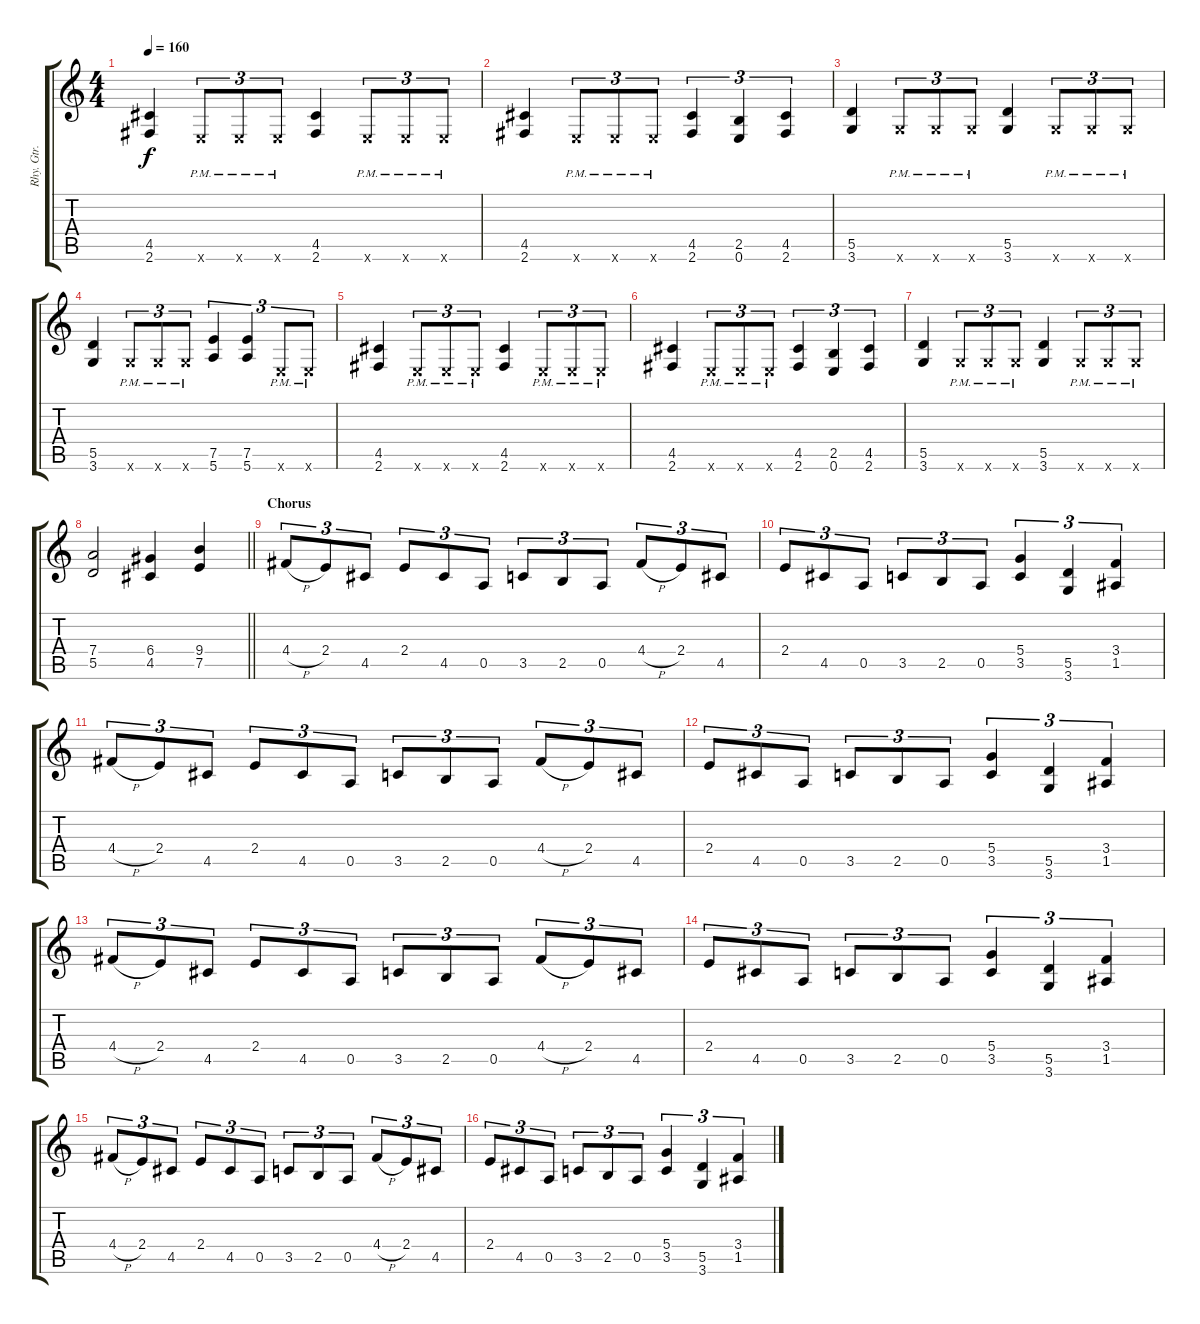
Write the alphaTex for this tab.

\track ("Rhy. Gtr. 2" "Rhy. Gtr. ") {instrument distortionguitar}
\staff {score tabs}
\tuning (E4 B3 G3 D3 A2 E2) {hide}
\ts (4 4)
\tempo 160
\clef g2
\ks c
(4.5 2.6).4{dy f} 0.6{pm x}.8{tu (3 2)} 0.6{pm x}.8{tu (3 2)} 0.6{pm x}.8{tu (3 2)} (4.5 2.6).4 0.6{pm x}.8{tu (3 2)} 0.6{pm x}.8{tu (3 2)} 0.6{pm x}.8{tu (3 2)} |
(4.5 2.6).4 0.6{pm x}.8{tu (3 2)} 0.6{pm x}.8{tu (3 2)} 0.6{pm x}.8{tu (3 2)} (4.5 2.6).4{tu (3 2)} (2.5 0.6).4{tu (3 2)} (4.5 2.6).4{tu (3 2)} |
(5.5 3.6).4 3.6{pm x}.8{tu (3 2)} 3.6{pm x}.8{tu (3 2)} 3.6{pm x}.8{tu (3 2)} (5.5 3.6).4 3.6{pm x}.8{tu (3 2)} 3.6{pm x}.8{tu (3 2)} 3.6{pm x}.8{tu (3 2)} |
(5.5 3.6).4 3.6{pm x}.8{tu (3 2)} 3.6{pm x}.8{tu (3 2)} 3.6{pm x}.8{tu (3 2)} (7.5 5.6).4{tu (3 2)} (7.5 5.6).4{tu (3 2)} 0.6{pm x}.8{tu (3 2)} 0.6{pm x}.8{tu (3 2)} |
(4.5 2.6).4 0.6{pm x}.8{tu (3 2)} 0.6{pm x}.8{tu (3 2)} 0.6{pm x}.8{tu (3 2)} (4.5 2.6).4 0.6{pm x}.8{tu (3 2)} 0.6{pm x}.8{tu (3 2)} 0.6{pm x}.8{tu (3 2)} |
(4.5 2.6).4 0.6{pm x}.8{tu (3 2)} 0.6{pm x}.8{tu (3 2)} 0.6{pm x}.8{tu (3 2)} (4.5 2.6).4{tu (3 2)} (2.5 0.6).4{tu (3 2)} (4.5 2.6).4{tu (3 2)} |
(5.5 3.6).4 3.6{pm x}.8{tu (3 2)} 3.6{pm x}.8{tu (3 2)} 3.6{pm x}.8{tu (3 2)} (5.5 3.6).4 3.6{pm x}.8{tu (3 2)} 3.6{pm x}.8{tu (3 2)} 3.6{pm x}.8{tu (3 2)} |
\barLineRight lightlight
(7.4 5.5).2 (6.4 4.5).4 (9.4 7.5).4 |
\section ("" "Chorus")
4.4{h}.8{tu (3 2)} 2.4.8{tu (3 2)} 4.5.8{tu (3 2)} 2.4.8{tu (3 2)} 4.5.8{tu (3 2)} 0.5.8{tu (3 2)} 3.5.8{tu (3 2)} 2.5.8{tu (3 2)} 0.5.8{tu (3 2)} 4.4{h}.8{tu (3 2)} 2.4.8{tu (3 2)} 4.5.8{tu (3 2)} |
2.4.8{tu (3 2)} 4.5.8{tu (3 2)} 0.5.8{tu (3 2)} 3.5.8{tu (3 2)} 2.5.8{tu (3 2)} 0.5.8{tu (3 2)} (5.4 3.5).4{tu (3 2)} (5.5 3.6).4{tu (3 2)} (3.4 1.5).4{tu (3 2)} |
4.4{h}.8{tu (3 2)} 2.4.8{tu (3 2)} 4.5.8{tu (3 2)} 2.4.8{tu (3 2)} 4.5.8{tu (3 2)} 0.5.8{tu (3 2)} 3.5.8{tu (3 2)} 2.5.8{tu (3 2)} 0.5.8{tu (3 2)} 4.4{h}.8{tu (3 2)} 2.4.8{tu (3 2)} 4.5.8{tu (3 2)} |
2.4.8{tu (3 2)} 4.5.8{tu (3 2)} 0.5.8{tu (3 2)} 3.5.8{tu (3 2)} 2.5.8{tu (3 2)} 0.5.8{tu (3 2)} (5.4 3.5).4{tu (3 2)} (5.5 3.6).4{tu (3 2)} (3.4 1.5).4{tu (3 2)} |
4.4{h}.8{tu (3 2)} 2.4.8{tu (3 2)} 4.5.8{tu (3 2)} 2.4.8{tu (3 2)} 4.5.8{tu (3 2)} 0.5.8{tu (3 2)} 3.5.8{tu (3 2)} 2.5.8{tu (3 2)} 0.5.8{tu (3 2)} 4.4{h}.8{tu (3 2)} 2.4.8{tu (3 2)} 4.5.8{tu (3 2)} |
2.4.8{tu (3 2)} 4.5.8{tu (3 2)} 0.5.8{tu (3 2)} 3.5.8{tu (3 2)} 2.5.8{tu (3 2)} 0.5.8{tu (3 2)} (5.4 3.5).4{tu (3 2)} (5.5 3.6).4{tu (3 2)} (3.4 1.5).4{tu (3 2)} |
4.4{h}.8{tu (3 2)} 2.4.8{tu (3 2)} 4.5.8{tu (3 2)} 2.4.8{tu (3 2)} 4.5.8{tu (3 2)} 0.5.8{tu (3 2)} 3.5.8{tu (3 2)} 2.5.8{tu (3 2)} 0.5.8{tu (3 2)} 4.4{h}.8{tu (3 2)} 2.4.8{tu (3 2)} 4.5.8{tu (3 2)} |
2.4.8{tu (3 2)} 4.5.8{tu (3 2)} 0.5.8{tu (3 2)} 3.5.8{tu (3 2)} 2.5.8{tu (3 2)} 0.5.8{tu (3 2)} (5.4 3.5).4{tu (3 2)} (5.5 3.6).4{tu (3 2)} (3.4 1.5).4{tu (3 2)}
